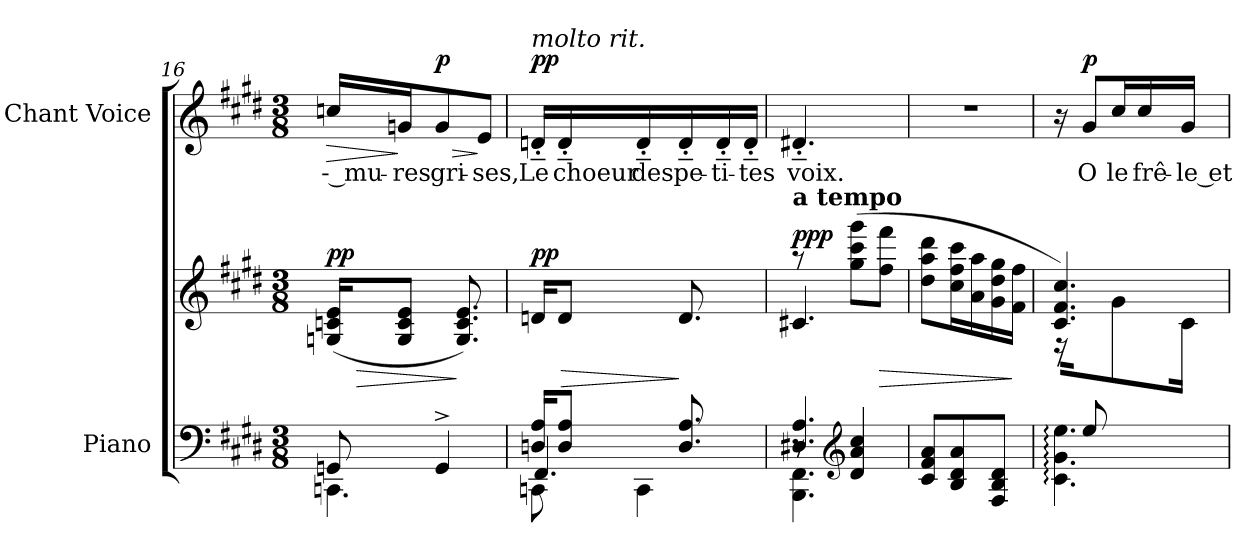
**kern	**kern	**dynam	**kern	**text	**dynam
*part2	*part2	*part2	*part1	*part1	*part1
*staff3	*staff2	*staff2/3	*staff1	*staff1	*staff1
*I"Piano	*	*	*I"Chant Voice	*	*
*I'Pno	*	*	*	*	*
!!LO:PB:g=z
*clefF4	*clefG2	*	*clefG2	*	*
*k[f#c#g#d#]	*k[f#c#g#d#]	*	*k[f#c#g#d#]	*	*
*M3/8	*M3/8	*	*M3/8	*	*
=16	=16	=16	=16	=16	=16
*^	*	*	*	*	*
!	!	!	!LO:HP:b	!	!LO:LY:b	!LO:HP:b
!	!	!	!LO:DY:n=1:a	!	!	!
8GGn/	4.CCn\	(>16Gn/ 16cn/ 16e/KL	> pp	16ccn/LL	-- mu-	>
!	!	!	!	!	!LO:LY:b	!
.	.	8G/ 8c/ 8e/J	.	16gn/J	-res	]
!	!	!	!	!	!LO:LY:b	!LO:HP:b
!	!	!	!	!	!	!LO:DY:n=1:a
4GG^/	.	.	.	8g/	gri-	> p
.	.	8.G/ 8.c/ 8.e/)	]	.	.	.
!	!	!	!	!	!LO:LY:b	!
.	.	.	.	8e/J	-ses,	]
=17	=17	=17	=17	=17	=17	=17
*	*^	*	*	*	*	*
!	!	!	!	!	!LO:TX:a:i:t=molto  rit.	!	!
!	!	!	!	!LO:HP:b	!	!LO:LY:b	!
!	!	!	!	!LO:DY:n=1:a	!	!	!LO:DY:a
16Dn/ 16A/KL	8CCn\	4.FF#/	16dn/KL	> pp	16dn'>~>/LL	Le	pp
!	!	!	!	!	!	!LO:LY:b	!
8D/ 8A/J	.	.	8d/J	.	16d'>~>/	choeur	.
!	!	!	!	!	!	!LO:LY:b	!
.	4CC\	.	.	.	16d'>~>/	des	.
!	!	!	!	!	!	!LO:LY:b	!
8.D/ 8.A/	.	.	8.d/	]	16d'>~>/	pe-	.
!	!	!	!	!	!	!LO:LY:b	!
.	.	.	.	.	16d'>~>/	-ti-	.
!	!	!	!	!	!	!LO:LY:b	!
.	.	.	.	.	16d'>~>/JJ	-tes	.
=18	=18	=18	=18	=18	=18	=18	=18
*	*	*	*^	*	*	*	*
!	!	!	!LO:TX:a:B:t=a tempo	!	!	!	!	!
!	!	!	!	!	!LO:DY:a	!	!LO:LY:b	!
8r	4.BBB\ 4.FF#\	4.D#X/ 4.A/	8r	4.c#X/	ppp	4.d#X'~/	voix.	.
*clefG2	*	*	*	*	*	*	*	*
4d#/ 4a/ 4cc#/	.	.	(>8gg#\ 8ccc#\ 8ggg#\L	.	.	.	.	.
!	!	!	!	!	!LO:HP:b	!	!	!
.	.	.	8ff#\ 8fff#\J	.	>	.	.	.
*v	*v	*v	*	*	*	*	*	*
*	*v	*v	*	*	*	*
=19	=19	=19	=19	=19	=19
8c#/ 8f#/ 8a/L	8dd#\ 8aa\ 8ddd#\L	.	4.r	.	.
8B/ 8d#/ 8a/	16cc#\ 16ff#\ 16ccc#\L	.	.	.	.
.	16a\ 16aa\	.	.	.	.
8F#/ 8B/ 8d#/J	16g#\ 16dd#\ 16gg#\	.	.	.	.
.	16f#\ 16ff#\JJ	]	.	.	.
=20	=20	=20	=20	=20	=20
*^	*^	*	*	*	*
16ryy	4.c#\: 4.g#\: 4.ee\:	4.c#/ 4.f#/ 4.cc#/)	16r	.	16r	.	.
!	!	!	!	!	!	!LO:LY:b	!LO:DY:a
8ee/L	.	.	8ryy	.	8g#/L	O	p
!	!	!	!	!	!	!LO:LY:b	!
8.ryy	.	.	8g#\	.	16cc#/L	le	.
!	!	!	!	!	!	!LO:LY:b	!
.	.	.	.	.	16cc#/	frê-	.
!	!	!	!	!	!	!LO:LY:b	!
.	.	.	16c#\Jk	.	16g#/JJ	-le et	.
*v	*v	*	*	*	*	*	*
*	*v	*v	*	*	*	*
=	=	=	=	=	=
*-	*-	*-	*-	*-	*-
